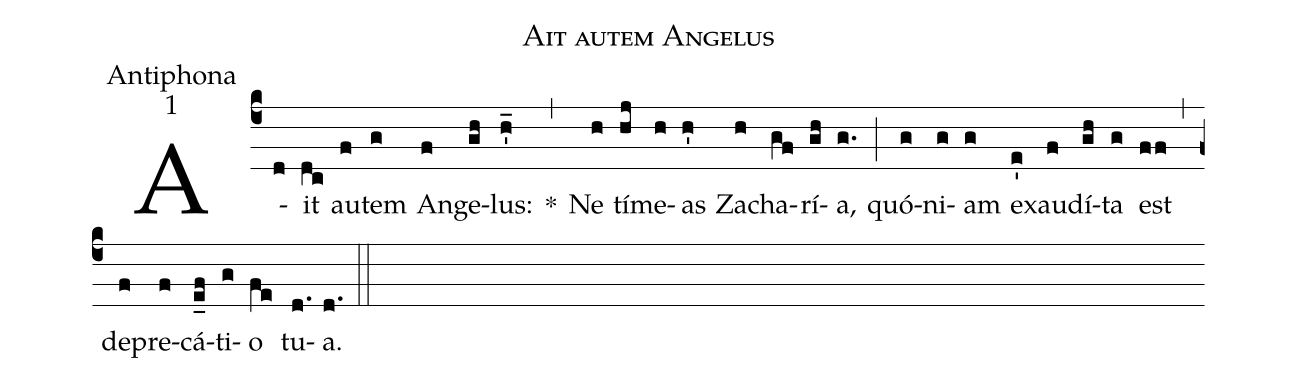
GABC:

name:Ait autem Angelus;
office-part:Antiphona;
mode:1;
%%
(c4) A(d)it(dc) au(f)tem(g) An(f)ge(gh)lus:(h'_) *(,) Ne(h) tí(hj)me(h)as(h') Za(h)cha(gf)rí(gh)a,(g.) (;) quó(g)ni(g)am(g) ex(e')au(f)dí(gh)ta(g) est(ff) (,) de(f)pre(f)cá(e_f)ti(g)o(fe) tu(d.)a.(d.) (::)
